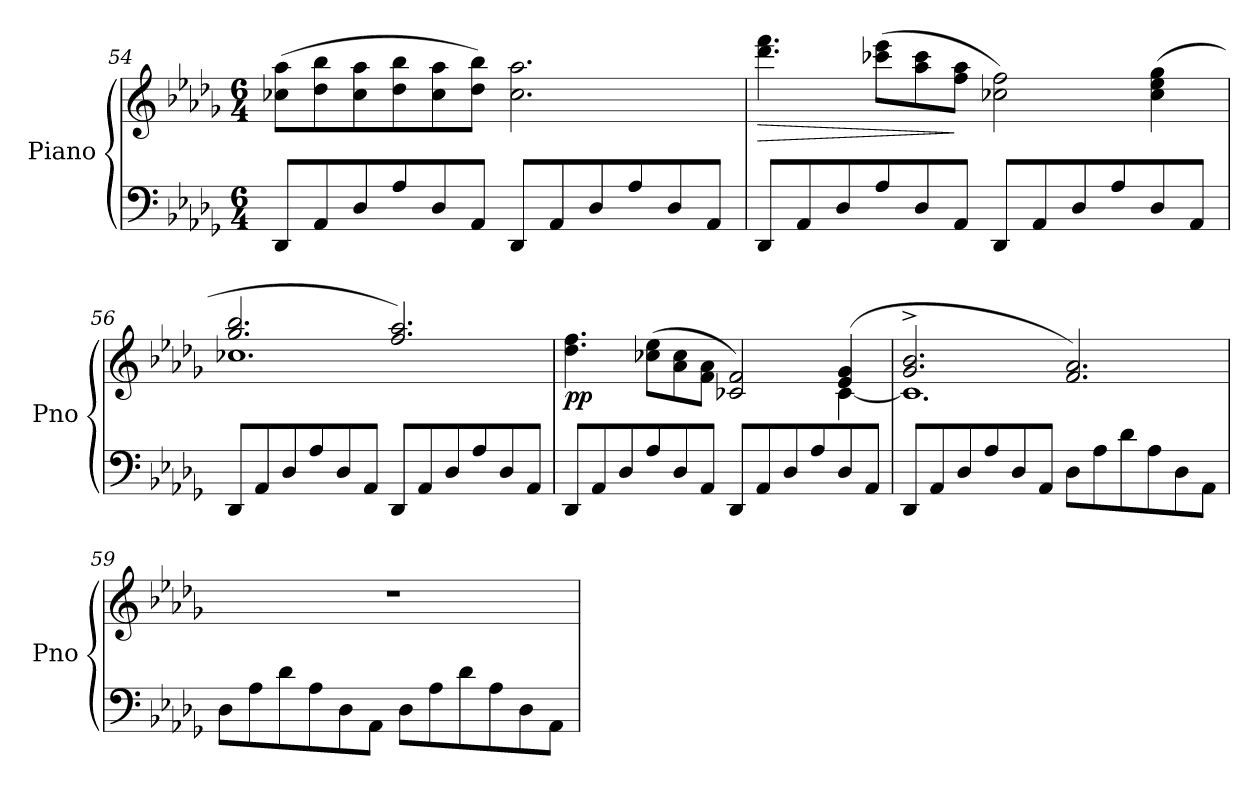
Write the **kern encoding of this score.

**kern	**kern	**dynam
*part1	*part1	*part1
*staff2	*staff1	*staff1/2
*I"Piano	*	*
*I'Pno	*	*
*clefF4	*clefG2	*
*k[b-e-a-d-g-]	*k[b-e-a-d-g-]	*
*M6/4	*M6/4	*
=54	=54	=54
8DD-/L	(>8cc-X\ 8aa-\L	.
8AA-/	8dd-\ 8bb-\	.
8D-/	8cc-\ 8aa-\	.
8A-/	8dd-\ 8bb-\	.
8D-/	8cc-\ 8aa-\	.
8AA-/J	8dd-\ 8bb-\J)	.
8DD-/L	2.cc-\ 2.aa-\	.
8AA-/	.	.
8D-/	.	.
8A-/	.	.
8D-/	.	.
8AA-/J	.	.
=55	=55	=55
!	!	!LO:HP:b
8DD-/L	4.ddd-\ 4.fff\	>
8AA-/	.	.
8D-/	.	.
8A-/	(>8ccc-X\ 8eee-\L	.
8D-/	8aa-\ 8ccc-\	.
8AA-/J	8ff\ 8aa-\J	]
8DD-/L	2cc-X\ 2ff\)	.
8AA-/	.	.
8D-/	.	.
8A-/	.	.
8D-/	(>4cc-\ 4ee-\ 4gg-\	.
8AA-/J	.	.
!!LO:PB:g=z
=56	=56	=56
*	*^	*
8DD-/L	2.gg-/ 2.bb-/	1.cc-X	.
8AA-/	.	.	.
8D-/	.	.	.
8A-/	.	.	.
8D-/	.	.	.
8AA-/J	.	.	.
8DD-/L	2.ff/ 2.aa-/)	.	.
8AA-/	.	.	.
8D-/	.	.	.
8A-/	.	.	.
8D-/	.	.	.
8AA-/J	.	.	.
!!LO:LB:g=z	!!
=57	=57	=57	=57
!	!	!	!LO:DY:b
8DD-/L	4.dd-\ 4.ff\	4ryy	pp
8AA-/	.	.	.
*	*v	*v	*
8D-/	.	.
8A-/	(>8cc-X\ 8ee-\L	.
8D-/	8a-\ 8cc-\	.
8AA-/J	8f\ 8a-\J	.
8DD-/L	2c-X/ 2f/)	.
8AA-/	.	.
8D-/	.	.
8A-/	.	.
*	*^	*
8D-/	(>4e-/ 4g-/	[4c-\	.
8AA-/J	.	.	.
=58	=58	=58	=58
8DD-/L	2.g-/^ 2.b-/^	1.c-]	.
8AA-/	.	.	.
8D-/	.	.	.
8A-/	.	.	.
8D-/	.	.	.
8AA-/J	.	.	.
8D-\L	2.f/ 2.a-/)	.	.
8A-\	.	.	.
8d-\	.	.	.
8A-\	.	.	.
8D-\	.	.	.
8AA-\J	.	.	.
*	*v	*v	*
=59	=59	=59
8D-\L	1.r	.
8A-\	.	.
8d-\	.	.
8A-\	.	.
8D-\	.	.
8AA-\J	.	.
8D-\L	.	.
8A-\	.	.
8d-\	.	.
8A-\	.	.
8D-\	.	.
8AA-\J	.	.
=	=	=
*-	*-	*-
